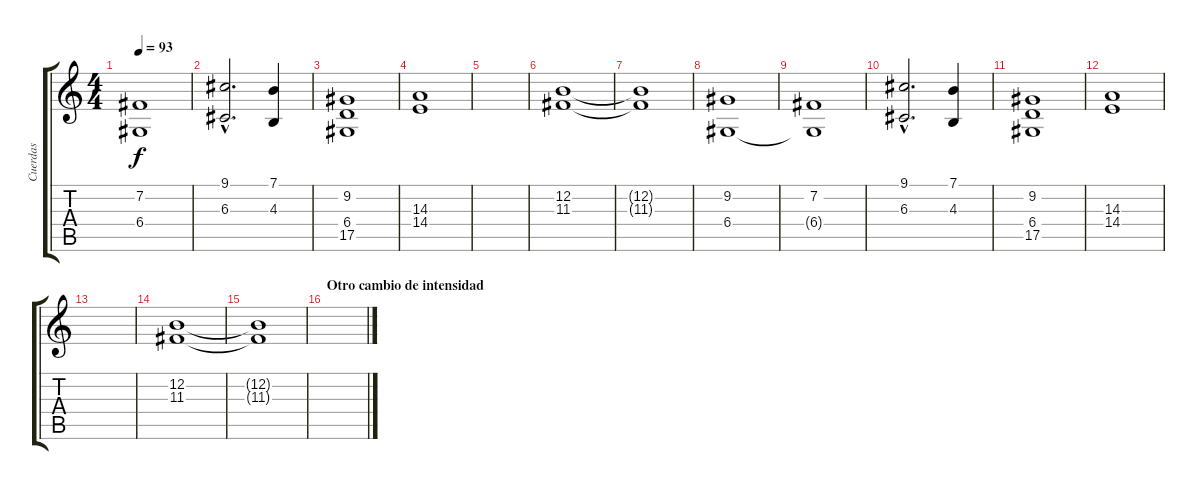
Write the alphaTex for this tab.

\track ("Cuerdas" "Cuerdas") {instrument stringensemble1}
\staff {score tabs}
\tuning (E4 B3 G3 D3 A2 E2) {hide}
\ts (4 4)
\tempo 93
\clef g2
\ks c
(7.2 6.4{t}).1{dy f} |
(9.1{hac} 6.3{hac}).2{d} (7.1 4.3).4 |
(9.2 6.4 17.5).1 |
(14.3 14.4).1 |
|
(12.2 11.3).1 |
(12.2{t} 11.3{t}).1 |
(9.2 6.4).1 |
(7.2 6.4{t}).1 |
(9.1{hac} 6.3{hac}).2{d} (7.1 4.3).4 |
(9.2 6.4 17.5).1 |
(14.3 14.4).1 |
|
(12.2 11.3).1 |
(12.2{t} 11.3{t}).1 |
\section ("" "Otro cambio de intensidad")
